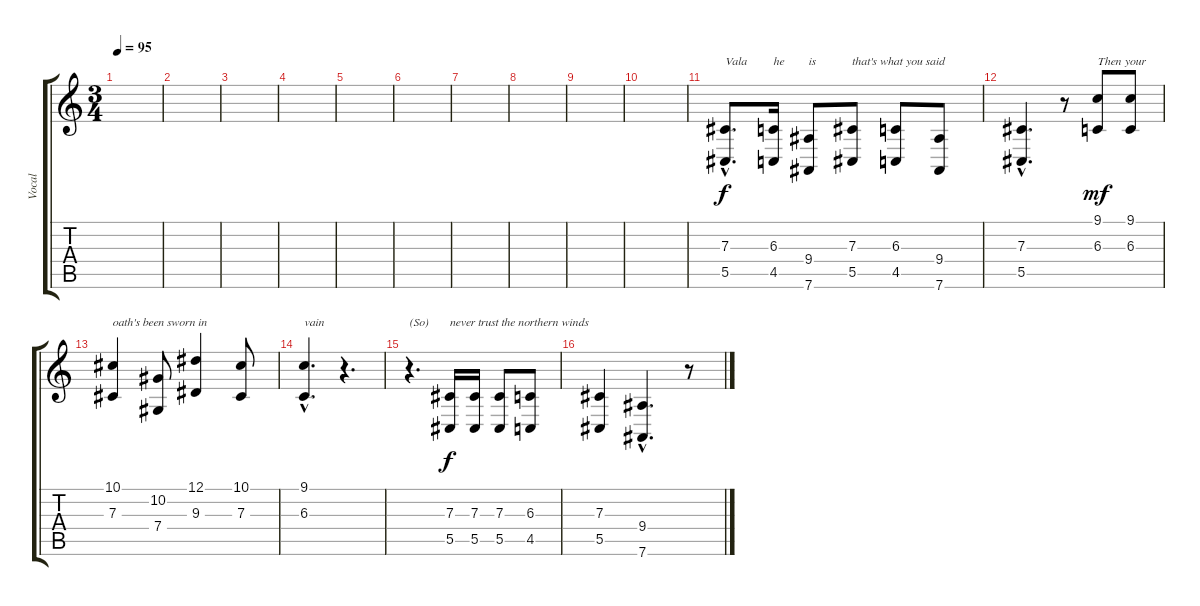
\track ("Vocal" "Vocal") {instrument flute}
\staff {score tabs}
\tuning (Eb4 Bb3 Gb3 Db3 Ab2 Eb2) {hide}
\ts (3 4)
\tempo 95
\clef g2
\ks c
|
|
|
|
|
|
|
|
|
|
(7.3{hac} 5.5{hac}).8{d txt "Vala" dy f} (6.3 4.5).16{txt "he"} (9.4 7.6).8{txt "is"} (7.3 5.5).8{txt "that's what you said"} (6.3 4.5).8 (9.4 7.6).8 |
(7.3{hac} 5.5{hac}).4{d} r.8 (9.1 6.3).8{txt "Then your" dy mf} (9.1 6.3).8 |
(10.1 7.3).4{txt "oath's been sworn in"} (10.2 7.4).8 (12.1 9.3).4 (10.1 7.3).8 |
(9.1{hac} 6.3{hac}).4{d txt "vain"} r.4{d} |
r.4{d txt "(So)" instrument violin} (7.3 5.5).16{txt "never trust the northern winds" dy f} (7.3 5.5).16 (7.3 5.5).8 (6.3 4.5).8 |
(7.3 5.5).4 (9.4{hac} 7.6{hac}).4{d} r.8
